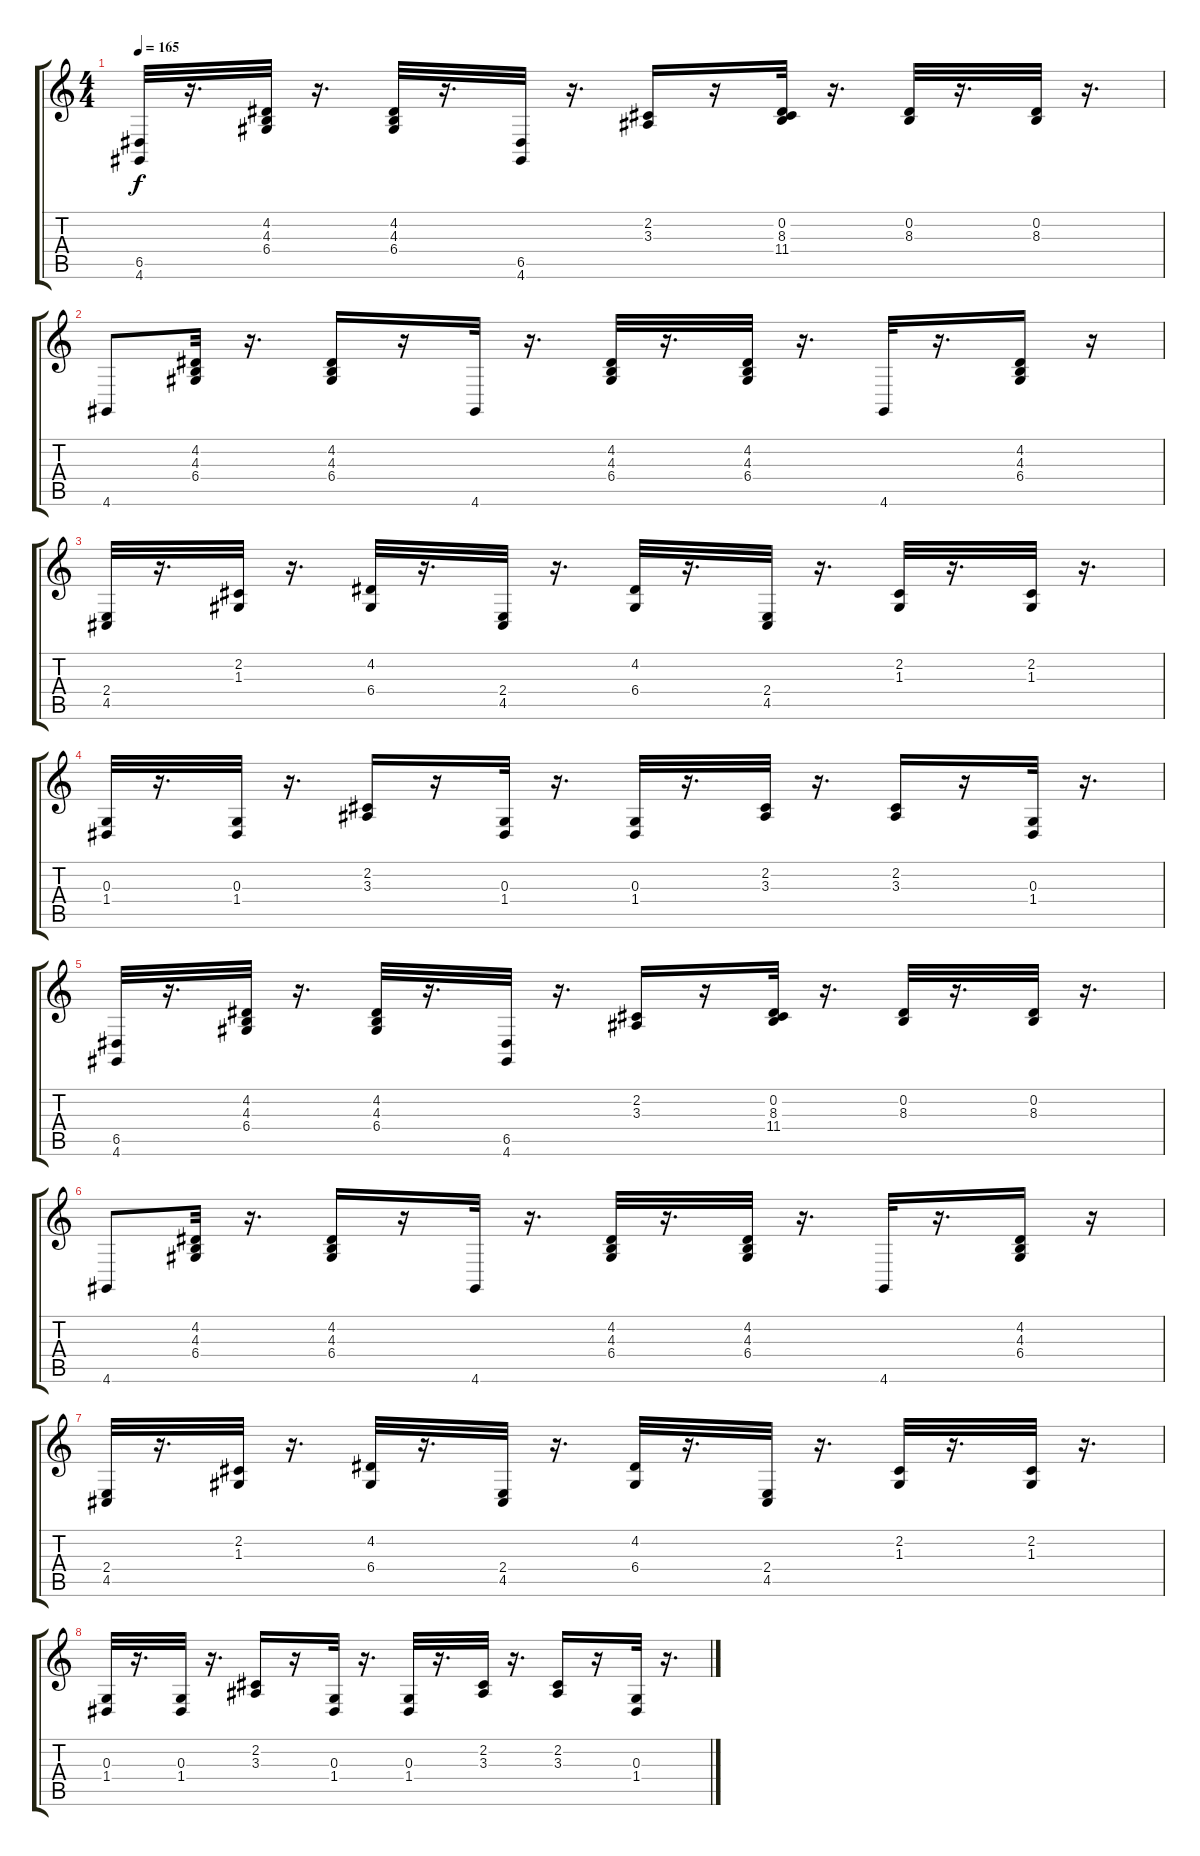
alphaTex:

\track (" " " ") {instrument stringensemble1}
\staff {score tabs}
\tuning (E4 B3 G3 D3 A2 E2) {hide}
\ts (4 4)
\tempo 165
\clef g2
\ks c
(6.5 4.6).32{dy f} r.16{d} (4.2 4.3 6.4).32 r.16{d} (4.2 4.3 6.4).32 r.16{d} (6.5 4.6).32 r.16{d} (2.2 3.3).16 r.16 (0.2 8.3 11.4).32 r.16{d} (0.2 8.3).32 r.16{d} (0.2 8.3).32 r.16{d} |
4.6.8 (4.2 4.3 6.4).32 r.16{d} (4.2 4.3 6.4).16 r.16 4.6.32 r.16{d} (4.2 4.3 6.4).32 r.16{d} (4.2 4.3 6.4).32 r.16{d} 4.6.32 r.16{d} (4.2 4.3 6.4).16 r.16 |
(2.4 4.5).32 r.16{d} (2.2 1.3).32 r.16{d} (4.2 6.4).32 r.16{d} (2.4 4.5).32 r.16{d} (4.2 6.4).32 r.16{d} (2.4 4.5).32 r.16{d} (2.2 1.3).32 r.16{d} (2.2 1.3).32 r.16{d} |
(0.3 1.4).32 r.16{d} (0.3 1.4).32 r.16{d} (2.2 3.3).16 r.16 (0.3 1.4).32 r.16{d} (0.3 1.4).32 r.16{d} (2.2 3.3).32 r.16{d} (2.2 3.3).16 r.16 (0.3 1.4).32 r.16{d} |
(6.5 4.6).32 r.16{d} (4.2 4.3 6.4).32 r.16{d} (4.2 4.3 6.4).32 r.16{d} (6.5 4.6).32 r.16{d} (2.2 3.3).16 r.16 (0.2 8.3 11.4).32 r.16{d} (0.2 8.3).32 r.16{d} (0.2 8.3).32 r.16{d} |
4.6.8 (4.2 4.3 6.4).32 r.16{d} (4.2 4.3 6.4).16 r.16 4.6.32 r.16{d} (4.2 4.3 6.4).32 r.16{d} (4.2 4.3 6.4).32 r.16{d} 4.6.32 r.16{d} (4.2 4.3 6.4).16 r.16 |
(2.4 4.5).32 r.16{d} (2.2 1.3).32 r.16{d} (4.2 6.4).32 r.16{d} (2.4 4.5).32 r.16{d} (4.2 6.4).32 r.16{d} (2.4 4.5).32 r.16{d} (2.2 1.3).32 r.16{d} (2.2 1.3).32 r.16{d} |
(0.3 1.4).32 r.16{d} (0.3 1.4).32 r.16{d} (2.2 3.3).16 r.16 (0.3 1.4).32 r.16{d} (0.3 1.4).32 r.16{d} (2.2 3.3).32 r.16{d} (2.2 3.3).16 r.16 (0.3 1.4).32 r.16{d}
